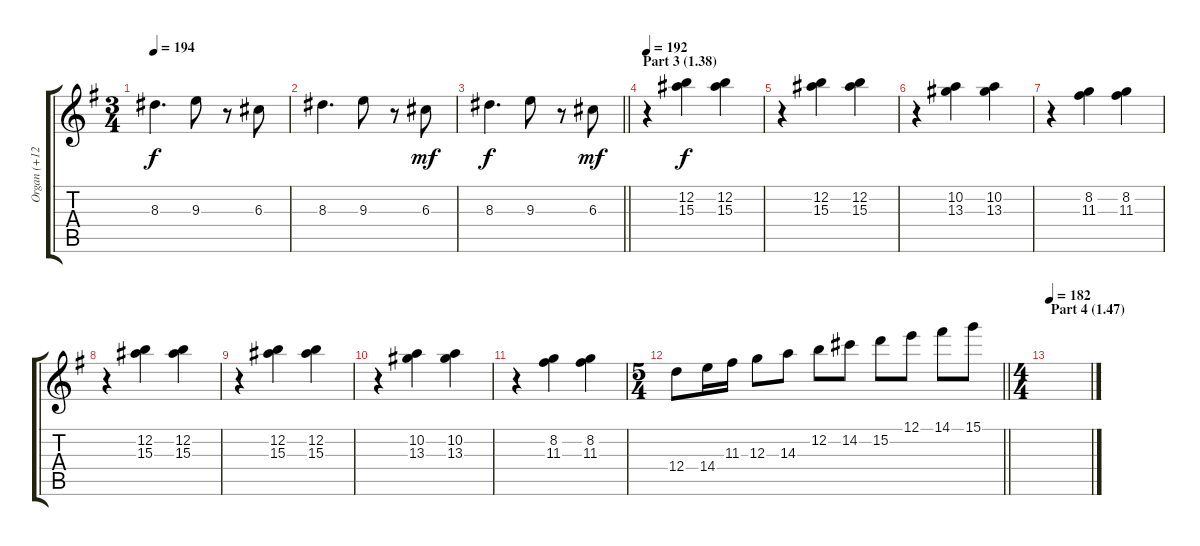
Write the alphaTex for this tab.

\track ("Organ (+12)" "Organ (+12") {instrument percussiveorgan}
\staff {score tabs}
\tuning (E5 B4 G4 D4 A3 E3) {hide}
\ts (3 4)
\tempo 194
\clef g2
\ks g
8.3.4{d dy f} 9.3.8 r.8 6.3.8 |
8.3.4{d} 9.3.8 r.8 6.3.8{dy mf} |
\barLineRight lightlight
8.3.4{d dy f} 9.3.8 r.8 6.3.8{dy mf} |
\section ("" "Part 3 (1.38)")
\tempo 192
r.4 (12.2 15.3).4{dy f} (12.2 15.3).4 |
r.4 (12.2 15.3).4 (12.2 15.3).4 |
r.4 (10.2 13.3).4 (10.2 13.3).4 |
r.4 (8.2 11.3).4 (8.2 11.3).4 |
r.4 (12.2 15.3).4 (12.2 15.3).4 |
r.4 (12.2 15.3).4 (12.2 15.3).4 |
r.4 (10.2 13.3).4 (10.2 13.3).4 |
r.4 (8.2 11.3).4 (8.2 11.3).4 |
\ts (5 4)
\barLineRight lightlight
12.4.8 14.4.16 11.3.16 12.3.8 14.3.8 12.2.8 14.2.8 15.2.8 12.1.8 14.1.8 15.1.8 |
\ts (4 4)
\section ("" "Part 4 (1.47)")
\tempo 182
